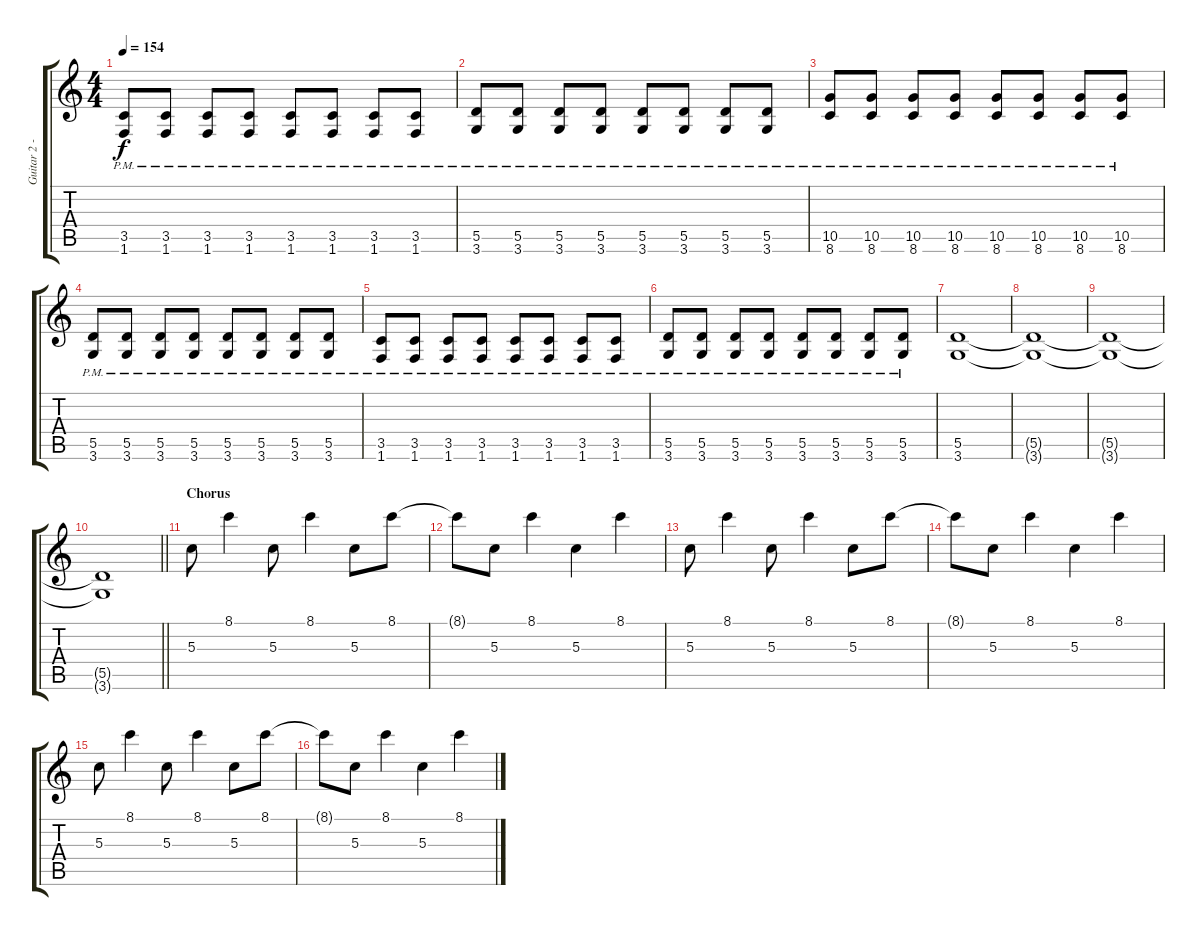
\track ("Guitar 2 - Tom " "Guitar 2 -") {instrument distortionguitar}
\staff {score tabs}
\tuning (E4 B3 G3 D3 A2 E2) {hide}
\ts (4 4)
\tempo 154
\clef g2
\ks c
(3.5 1.6{pm}).8{dy f} (3.5 1.6{pm}).8 (3.5 1.6{pm}).8 (3.5 1.6{pm}).8 (3.5 1.6{pm}).8 (3.5 1.6{pm}).8 (3.5 1.6{pm}).8 (3.5 1.6{pm}).8 |
(5.5 3.6{pm}).8 (5.5 3.6{pm}).8 (5.5 3.6{pm}).8 (5.5 3.6{pm}).8 (5.5 3.6{pm}).8 (5.5 3.6{pm}).8 (5.5 3.6{pm}).8 (5.5 3.6{pm}).8 |
(10.5 8.6{pm}).8 (10.5 8.6{pm}).8 (10.5 8.6{pm}).8 (10.5 8.6{pm}).8 (10.5 8.6{pm}).8 (10.5 8.6{pm}).8 (10.5 8.6{pm}).8 (10.5 8.6{pm}).8 |
(5.5 3.6{pm}).8 (5.5 3.6{pm}).8 (5.5 3.6{pm}).8 (5.5 3.6{pm}).8 (5.5 3.6{pm}).8 (5.5 3.6{pm}).8 (5.5 3.6{pm}).8 (5.5 3.6{pm}).8 |
(3.5 1.6{pm}).8 (3.5 1.6{pm}).8 (3.5 1.6{pm}).8 (3.5 1.6{pm}).8 (3.5 1.6{pm}).8 (3.5 1.6{pm}).8 (3.5 1.6{pm}).8 (3.5 1.6{pm}).8 |
(5.5 3.6{pm}).8 (5.5 3.6{pm}).8 (5.5 3.6{pm}).8 (5.5 3.6{pm}).8 (5.5 3.6{pm}).8 (5.5 3.6{pm}).8 (5.5 3.6{pm}).8 (5.5 3.6{pm}).8 |
(5.5 3.6).1 |
(5.5{t} 3.6{t}).1 |
(5.5{t} 3.6{t}).1 |
\barLineRight lightlight
(5.5{t} 3.6{t}).1 |
\section ("" "Chorus ")
5.3.8{volume 16} 8.1.4 5.3.8 8.1.4 5.3.8 8.1.8 |
8.1{t}.8 5.3.8 8.1.4 5.3.4 8.1.4 |
5.3.8 8.1.4 5.3.8 8.1.4 5.3.8 8.1.8 |
8.1{t}.8 5.3.8 8.1.4 5.3.4 8.1.4 |
5.3.8 8.1.4 5.3.8 8.1.4 5.3.8 8.1.8 |
8.1{t}.8 5.3.8 8.1.4 5.3.4 8.1.4
